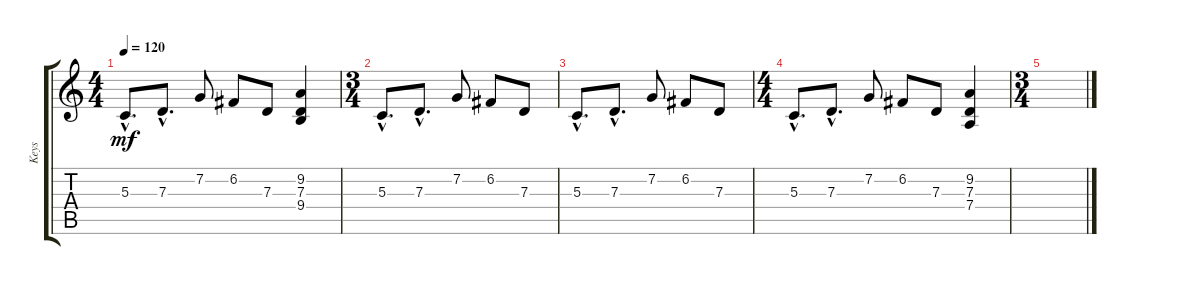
\track ("Keys" "Keys") {instrument lead1square}
\staff {score tabs}
\tuning (F4 C4 G3 D3 A2 E2) {hide}
\ts (4 4)
\tempo 120
\clef g2
\ks c
5.3{hac}.8{d dy mf} 7.3{hac}.8{d} 7.2.8 6.2.8 7.3.8 (9.2 7.3 9.4).4 |
\ts (3 4)
5.3{hac}.8{d} 7.3{hac}.8{d} 7.2.8 6.2.8 7.3.8 |
5.3{hac}.8{d} 7.3{hac}.8{d} 7.2.8 6.2.8 7.3.8 |
\ts (4 4)
5.3{hac}.8{d} 7.3{hac}.8{d} 7.2.8 6.2.8 7.3.8 (9.2 7.3 7.4).4 |
\ts (3 4)
